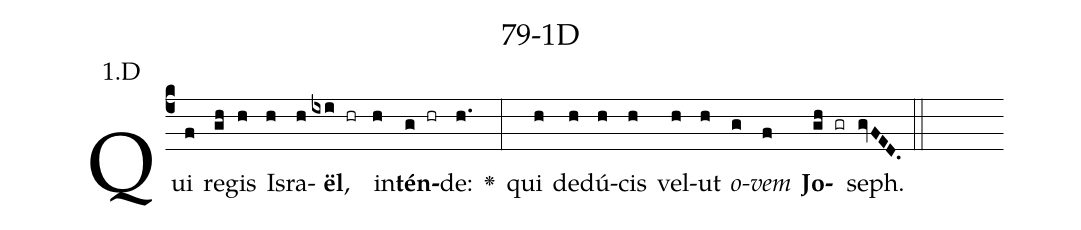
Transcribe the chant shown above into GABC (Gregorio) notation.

name: 79-1D;
annotation: 1.D;
%%
(c4)Qui(f) re(gh)gis(h) Is(h)ra(h)<b>ël</b>,(ixi hr) in(h)<b>tén</b>(g hr)de:(h.) <v>\greheightstar</v>(:) qui(h) de(h)dú(h)cis(h) vel(h)ut(h) <i>o</i>(g)<i>vem</i>(f) <b>Jo</b>(gh gr)seph.(gvFED.) (::)


%E(h) u(h) o(g) u(f) a(gh) e.(gvFED.) (::)
